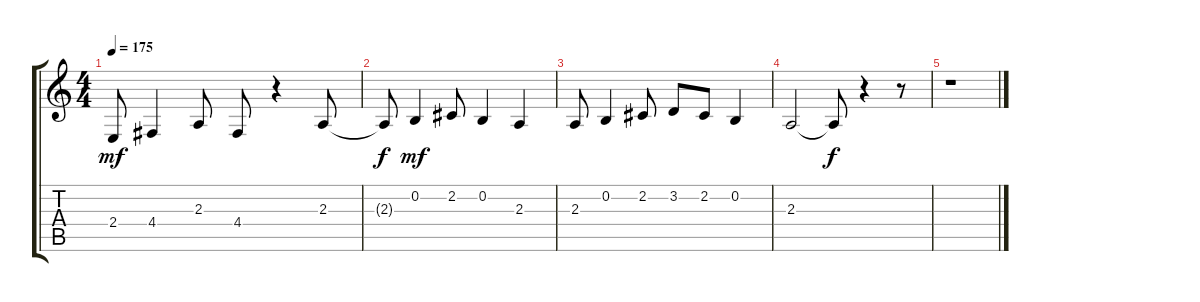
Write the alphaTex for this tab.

\track "" {instrument trumpet}
\staff {score tabs}
\tuning (E4 B3 G3 D3 A2 E2) {hide}
\ts (4 4)
\tempo 175
\clef g2
\ks c
2.4.8{dy mf} 4.4.4 2.3.8 4.4.8 r.4 2.3.8 |
2.3{t}.8{dy f} 0.2.4{dy mf} 2.2.8 0.2.4 2.3.4 |
2.3.8 0.2.4 2.2.8 3.2.8 2.2.8 0.2.4 |
2.3.2 2.3{t}.8{dy f} r.4 r.8 |
r.1
